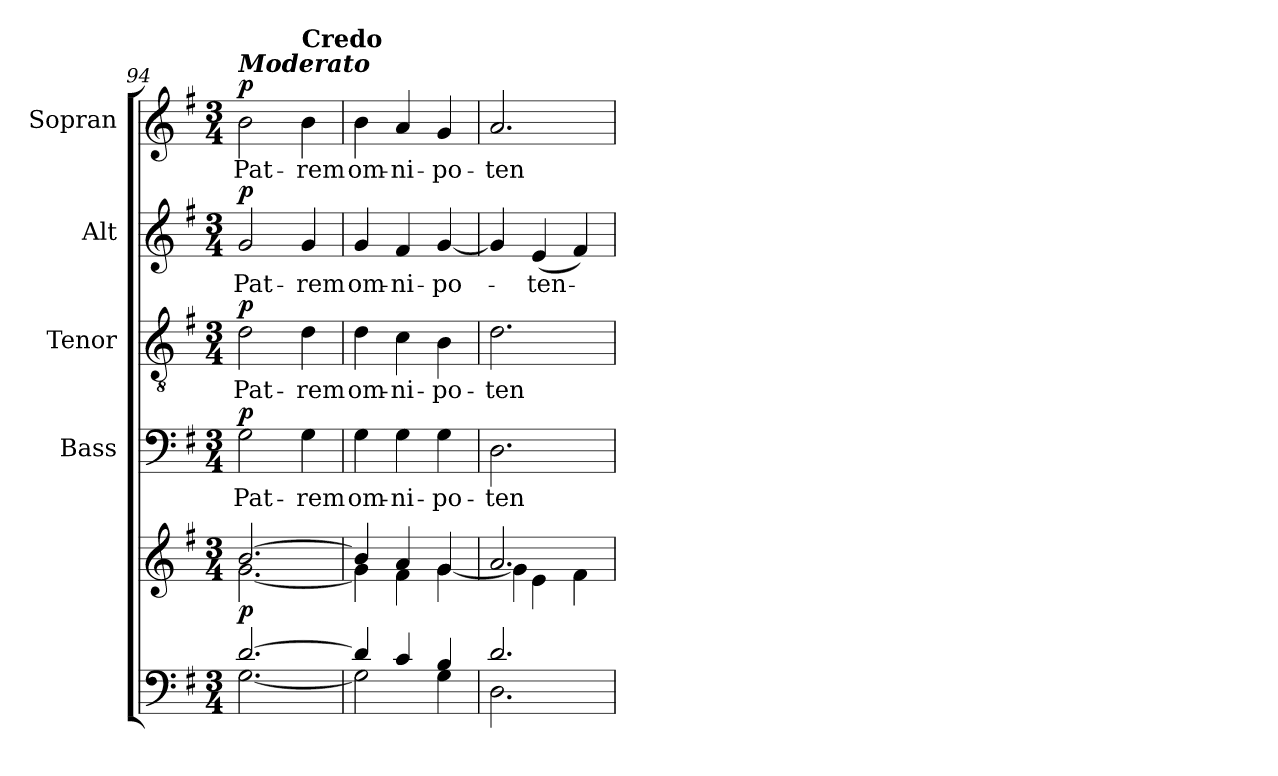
**kern	**kern	**dynam	**kern	**text	**dynam	**kern	**text	**dynam	**kern	**text	**dynam	**kern	**text	**dynam
*part5	*part5	*part5	*part4	*part4	*part4	*part3	*part3	*part3	*part2	*part2	*part2	*part1	*part1	*part1
*staff6	*staff5	*staff5/6	*staff4	*staff4	*staff4	*staff3	*staff3	*staff3	*staff2	*staff2	*staff2	*staff1	*staff1	*staff1
*	*	*	*I"Bass	*	*	*I"Tenor	*	*	*I"Alt	*	*	*I"Sopran	*	*
*	*	*	*I'B.	*	*	*I'T.	*	*	*I'A.	*	*	*I'S.	*	*
!!LO:PB:g=z
*clefF4	*clefG2	*	*clefF4	*	*	*clefGv2	*	*	*clefG2	*	*	*clefG2	*	*
*k[f#]	*k[f#]	*	*k[f#]	*	*	*k[f#]	*	*	*k[f#]	*	*	*k[f#]	*	*
*G:	*G:	*	*G:	*	*	*G:	*	*	*G:	*	*	*G:	*	*
*M3/4	*M3/4	*	*M3/4	*	*	*M3/4	*	*	*M3/4	*	*	*M3/4	*	*
=94	=94	=94	=94	=94	=94	=94	=94	=94	=94	=94	=94	=94	=94	=94
*^	*^	*	*	*	*	*	*	*	*	*	*	*	*	*
!	!	!	!	!	!	!	!	!	!	!	!	!	!	!LO:TX:a:Bi:t=Moderato	!	!
!	!	!	!	!LO:DY:b	!	!LO:LY:b	!LO:DY:a	!	!LO:LY:b	!LO:DY:a	!	!LO:LY:b	!LO:DY:a	!	!LO:LY:b	!LO:DY:a
[>2.d/	[<2.G\	[>2.b/	[<2.g\	p	2G\	Pat-	p	2d\	Pat-	p	2g/	Pat-	p	2b\	Pat-	p
!	!	!	!	!	!	!	!	!	!	!	!	!	!	!LO:TX:a:B:t=Credo	!	!
!	!	!	!	!	!	!LO:LY:b	!	!	!LO:LY:b	!	!	!LO:LY:b	!	!	!LO:LY:b	!
.	.	.	.	.	4G\	-rem	.	4d\	-rem	.	4g/	-rem	.	4b\	-rem	.
=95	=95	=95	=95	=95	=95	=95	=95	=95	=95	=95	=95	=95	=95	=95	=95	=95
!	!	!	!	!	!	!LO:LY:b	!	!	!LO:LY:b	!	!	!LO:LY:b	!	!	!LO:LY:b	!
4d/]	2G\]	4b/]	4g\]	.	4G\	om-	.	4d\	om-	.	4g/	om-	.	4b\	om-	.
!	!	!	!	!	!	!LO:LY:b	!	!	!LO:LY:b	!	!	!LO:LY:b	!	!	!LO:LY:b	!
4c/	.	4a/	4f#\	.	4G\	-ni-	.	4c\	-ni-	.	4f#/	-ni-	.	4a/	-ni-	.
!	!	!	!	!	!	!LO:LY:b	!	!	!LO:LY:b	!	!	!LO:LY:b	!	!	!LO:LY:b	!
4B/	4G\	4g/	[<4g\	.	4G\	-po-	.	4B\	-po-	.	[4g/	-po-	.	4g/	-po-	.
=96	=96	=96	=96	=96	=96	=96	=96	=96	=96	=96	=96	=96	=96	=96	=96	=96
!	!	!	!	!	!	!LO:LY:b	!	!	!LO:LY:b	!	!	!	!	!	!LO:LY:b	!
2.d/	2.D\	2.a/	4g\]	.	2.D\	-ten-	.	2.d\	-ten-	.	4g/]	.	.	2.a/	-ten-	.
!	!	!	!	!	!	!	!	!	!	!	!	!LO:LY:b	!	!	!	!
.	.	.	4e\	.	.	.	.	.	.	.	(<4e/	-ten-	.	.	.	.
.	.	.	4f#\	.	.	.	.	.	.	.	4f#/)	.	.	.	.	.
*v	*v	*	*	*	*	*	*	*	*	*	*	*	*	*	*	*
*	*v	*v	*	*	*	*	*	*	*	*	*	*	*	*	*
=	=	=	=	=	=	=	=	=	=	=	=	=	=	=
*-	*-	*-	*-	*-	*-	*-	*-	*-	*-	*-	*-	*-	*-	*-
